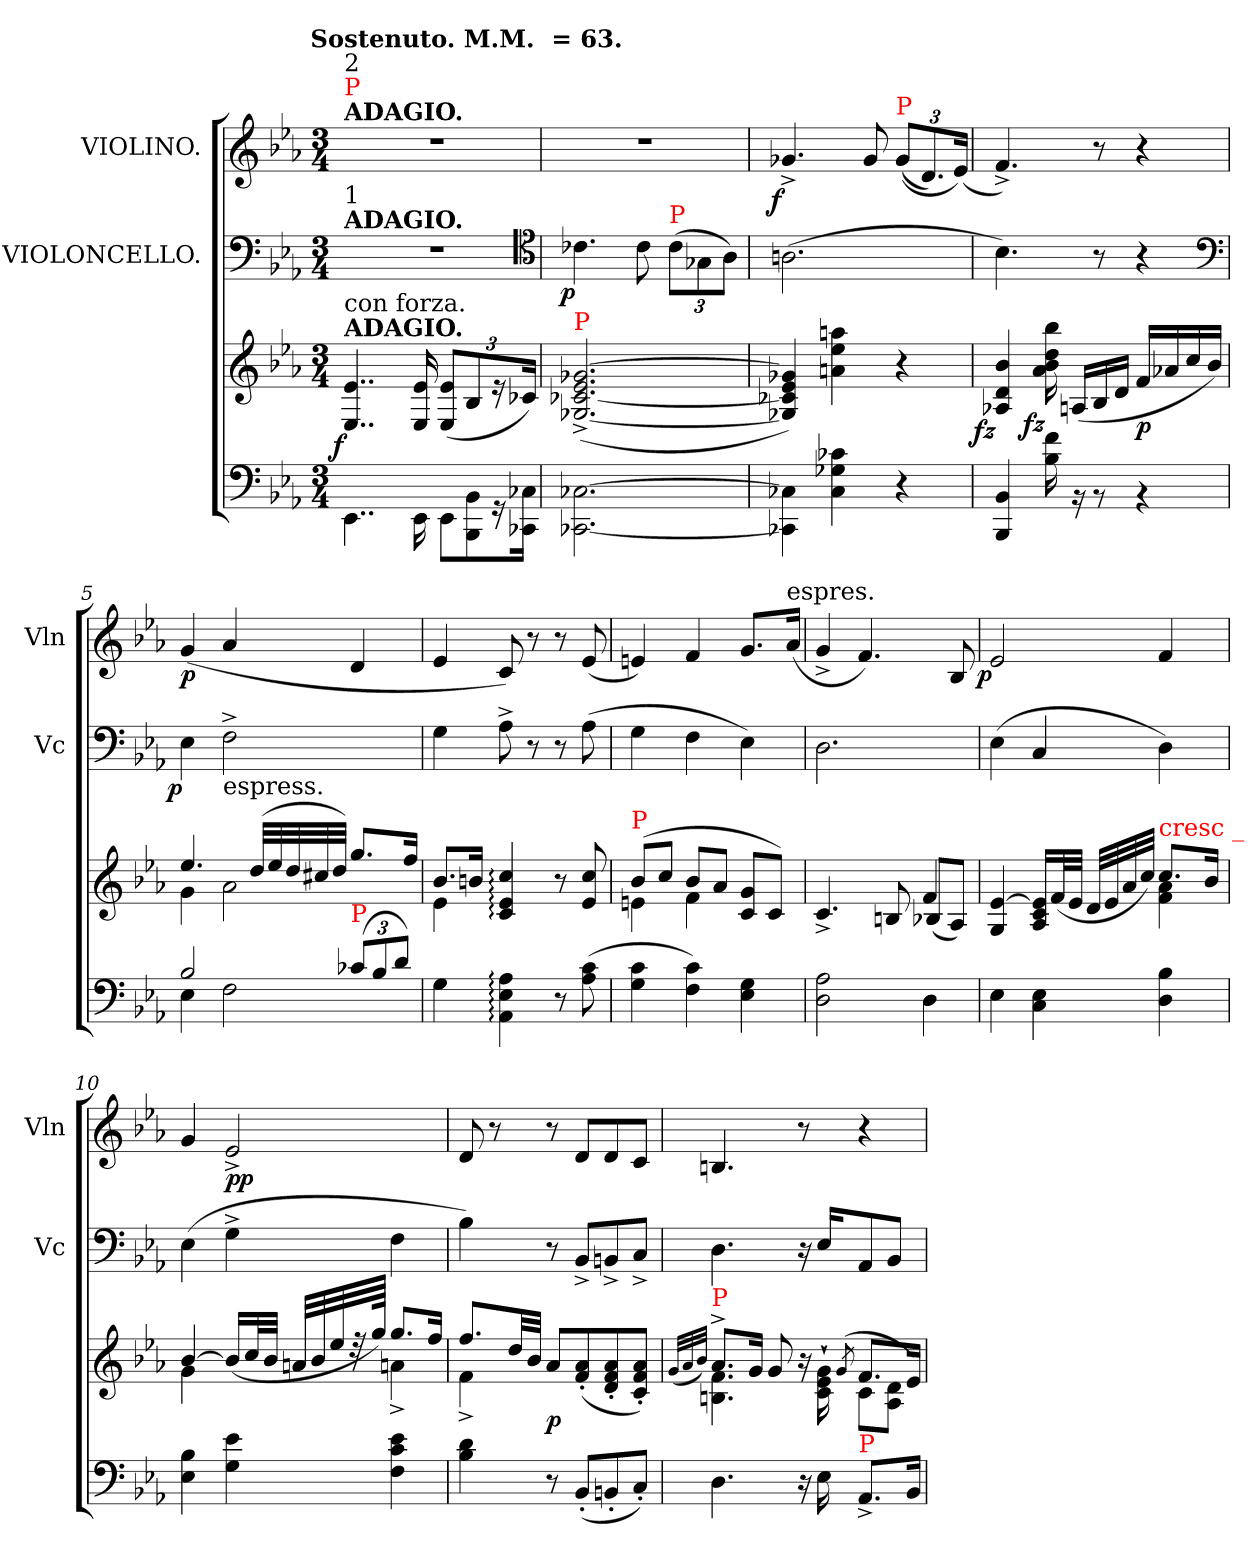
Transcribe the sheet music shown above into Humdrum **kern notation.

**kern	**kern	**dynam	**kern	**dynam	**kern	**dynam
*part3	*part3	*part3	*part2	*part2	*part1	*part1
*staff4	*staff3	*staff3/4	*staff2	*staff2	*staff1	*staff1
*	*	*	*I"VIOLONCELLO.	*	*I"VIOLINO.	*
*	*	*	*I'Vc	*	*I'Vln	*
*clefF4	*clefG2	*	*clefF4	*	*clefG2	*
*k[b-e-a-]	*k[b-e-a-]	*	*k[b-e-a-]	*	*k[b-e-a-]	*
*E-:	*E-:	*	*E-:	*	*E-:	*
!!LO:TX:omd:t=Sostenuto. M.M. &nbsp;=&nbsp;63.
*M3/4	*M3/4	*	*M3/4	*	*M3/4	*
=1	=1	=1	=1	=1	=1	=1
!	!	!	!	!	!LO:TX:a:B:t=ADAGIO.	!
!	!	!	!	!	!LO:TX:a:color=red:t=P	!
!	!	!	!	!	!LO:TX:a:t=2	!
!	!	!	!LO:TX:a:B:t=ADAGIO.	!	!	!
!	!	!	!LO:TX:a:t=1	!	!	!
!	!LO:TX:a:B:t=ADAGIO.	!	!	!	!	!
!	!LO:TX:a:t=con forza.	!	!	!	!	!
!	!	!LO:DY:rj	!	!	!	!
4..EE-\	4..e-/ 4..E-/	f	2.rF	.	2.rdd	.
16EE-\	16e-/ 16E-/	.	.	.	.	.
*Xtuplet	*Xbrackettup	*	*	*	*	*
12EE-\L	(>12e-/ 12E-/L	.	.	.	.	.
12BB-\ 12BBB-\	12B-/	.	.	.	.	.
24rGG	24re	.	.	.	.	.
24C-X\ 24CC-X\Jk	24c-XJk)	.	.	.	.	.
*	*	*	*clefC4	*	*	*
=2	=2	=2	=2	=2	=2	=2
!	!LO:TX:a:color=red:t=P	!	!	!	!	!
!	!	!	!	!LO:DY:rj	!	!
[2.C-X\ [2.CC-X\	(>[2.g-X^> 2.e-^> [2.c-X^> [2.G-X^>	.	4.c-X	p	2.rdd	.
.	.	.	8c-	.	.	.
*	*	*	*Xbrackettup	*	*	*
!	!	!	!LO:TX:a:color=red:t=P	!	!	!
.	.	.	(>12c-L	.	.	.
.	.	.	12G-X	.	.	.
.	.	.	12A-J)	.	.	.
=3	=3	=3	=3	=3	=3	=3
!	!	!	!	!	!	!LO:DY:rj
4C-X]\ 4CC-X]\	4g-X] 4e- 4c-X] 4G-X])	.	(>2.An	.	4.g-X^<	f
4c- 4G- 4C-	4aan 4ee- 4a	.	.	.	.	.
.	.	.	.	.	8g-	.
*	*	*	*	*	*Xbrackettup	*
!	!	!	!	!	!LO:TX:a:color=red:t=P	!
4r	4r	.	.	.	(<(>12g-L	.
.	.	.	.	.	12.d)	.
.	.	.	.	.	(<24e-Jk)	.
=4	=4	=4	=4	=4	=4	=4
!	!	!LO:DY:rj	!	!	!	!
4BB- 4BBB-	4b- 4d 4A-X	fz	4.B-)	.	4.f^<)	.
!	!	!LO:DY:rj	!	!	!	!
16f 16B-	16bb- 16dd 16b- 16a-	fz	.	.	.	.
16rBB	(16An/LL	.	.	.	.	.
8rBB	16B-/	.	8r	.	8r	.
.	16dJJ	.	.	.	.	.
4rBB	16fLL	p	4r	.	4r	.
.	16a-X	.	.	.	.	.
.	16cc	.	.	.	.	.
.	16b-JJ)	.	.	.	.	.
*	*	*	*clefF4	*	*	*
=5	=5	=5	=5	=5	=5	=5
*^	*^	*	*	*	*	*
!	!	!	!	!	!	!LO:DY:rj	!	!
2B-	4E-	4.ee-	4g	.	4E-	p	(<4g	p
!	!	!	!LO:TX:a:t=espress.	!	!	!	!	!
.	2F	.	2a-	.	2F^<	.	4a-	.
*	*	*Xtuplet	*	*	*	*	*	*
.	.	(<40ddLLL	.	.	.	.	.	.
.	.	40ee-	.	.	.	.	.	.
.	.	40dd	.	.	.	.	.	.
.	.	40cc#X	.	.	.	.	.	.
.	.	40ddJJJ)	.	.	.	.	.	.
*tuplet	*	*	*	*	*	*	*	*
*Xbrackettup	*	*	*	*	*	*	*	*
!LO:TX:a:color=red:t=P	!	!	!	!	!	!	!	!
(<12c-XL	.	8.ggL	.	.	.	.	4d	.
12B-	.	.	.	.	.	.	.	.
12dJ)	.	.	.	.	.	.	.	.
.	.	16ffJk	.	.	.	.	.	.
*v	*v	*	*	*	*	*	*	*
=6	=6	=6	=6	=6	=6	=6	=6
4G	8.b-L	4e-	.	4G	.	4e-	.
.	16bnJk	.	.	.	.	.	.
4A-: 4E-: 4AA-:	4cc: 4e-: 4c:	2ryy	.	8A-^<	.	8c)	.
.	.	.	.	8r	.	8r	.
8r	8r	.	.	8r	.	8r	.
(8c 8A-	8cc 8e-	.	.	(>8A-	.	(<8e-	.
=7	=7	=7	=7	=7	=7	=7	=7
!	!LO:TX:a:color=red:t=P	!	!	!	!	!	!
4c 4G	(>8b-L	4en	.	4G	.	4en)	.
.	8ccJ	.	.	.	.	.	.
4c 4F)	8b-L	4f	.	4F	.	4f	.
.	8a-J	.	.	.	.	.	.
4G\ 4E-\	8g/ 8c/L	4ryy	.	4E-)	.	8.gL	.
.	8c/J)	.	.	.	.	.	.
!	!	!	!	!	!	!LO:TX:a:t=espres.	!
.	.	.	.	.	.	(<16a-Jk	.
=8	=8	=8	=8	=8	=8	=8	=8
2A- 2D	4.c^<	2ryy	.	2.D	.	4g^>	.
.	.	.	.	.	.	4.f)	.
.	8Bn	.	.	.	.	.	.
4D	4f	(<8B-XL	.	.	.	.	.
.	.	8A-/J)	.	.	.	8B-	.
=9	=9	=9	=9	=9	=9	=9	=9
!	!	!	!	!	!	!	!LO:DY:rj
4E-\	[4e-/ 4G/	2ryy	.	(>4E-	.	2e-	p
4E-\ 4C\	16e-]/ 16c/ 16A-/LL	.	.	4C	.	.	.
.	(<32fL	.	.	.	.	.	.
.	32e-JJJ	.	.	.	.	.	.
.	32dLLL	.	.	.	.	.	.
.	32e-	.	.	.	.	.	.
.	32a-	.	.	.	.	.	.
.	32ccJJJ)	.	.	.	.	.	.
!	!LO:TX:a:color=red:t=cresc _	!	!	!	!	!	!
4B- 4D	8.ccL	4a- 4f	.	4D)	.	4f	.
.	16b-Jk	.	.	.	.	.	.
=10	=10	=10	=10	=10	=10	=10	=10
4B- 4E-	[4b-	4g	.	(>4E-	.	4g	.
4e- 4G	(<16b-/LL]	4ryy	.	4G^<	.	2e-^>	pp
.	32cc/L	.	.	.	.	.	.
.	32b-/JJJ	.	.	.	.	.	.
.	32an/LLL	.	.	.	.	.	.
.	32b-/	.	.	.	.	.	.
.	32ee-/	.	.	.	.	.	.
!	!LO:N:vis=32	!	!	!	!	!	!
.	64rdd	.	.	.	.	.	.
.	64gg/JJJk)	.	.	.	.	.	.
4e- 4c 4F	8.ggL	4an^<	.	4F	.	.	.
.	16ffJk	.	.	.	.	.	.
=11	=11	=11	=11	=11	=11	=11	=11
4d 4B-	8.ffL	4f^<	.	4B-)	.	8d	.
.	.	.	.	.	.	8r	.
.	32ddLL	.	.	.	.	.	.
.	32b-JJJ	.	.	.	.	.	.
8r	8a-L	2ryy	p	8r	.	8r	.
(8BB-'<L	(<8a-'< 8f'<	.	.	8BB-^<L	.	8dL	.
8BBn'<	8a-'< 8f'< 8d'<	.	.	8BBn^<	.	8d	.
8C'<J)	8a-'< 8f'< 8c'<J)	.	.	8C^<J	.	8cJ	.
=12	=12	=12	=12	=12	=12	=12	=12
.	(32qqg/LLL	.	.	.	.	.	.
.	32qqa-/	.	.	.	.	.	.
.	32qqb-/JJJ)	.	.	.	.	.	.
!	!LO:TX:a:color=red:t=P	!	!	!	!	!	!
4.D	8.a-^>L	4.f 4.Bn	.	4.D	.	4.Bn	.
.	16gJk	.	.	.	.	.	.
.	8g	.	.	.	.	.	.
16r	16r	16ryy	.	16r	.	8r	.
16E-	16ryy	16g`>\ 16e-`>\ 16c`>\	.	16E-KL	.	.	.
.	(>8qg/	.	.	.	.	.	.
!LO:TX:a:color=red:t=P	!	!	!	!	!	!	!
8.AA-^>L	8.fL	8cL	.	8AA-	.	4r	.
.	.	8d 8A-J	.	8BB-J	.	.	.
16BB-Jk	16e-Jk)	.	.	.	.	.	.
*	*v	*v	*	*	*	*	*
=	=	=	=	=	=	=
*-	*-	*-	*-	*-	*-	*-
